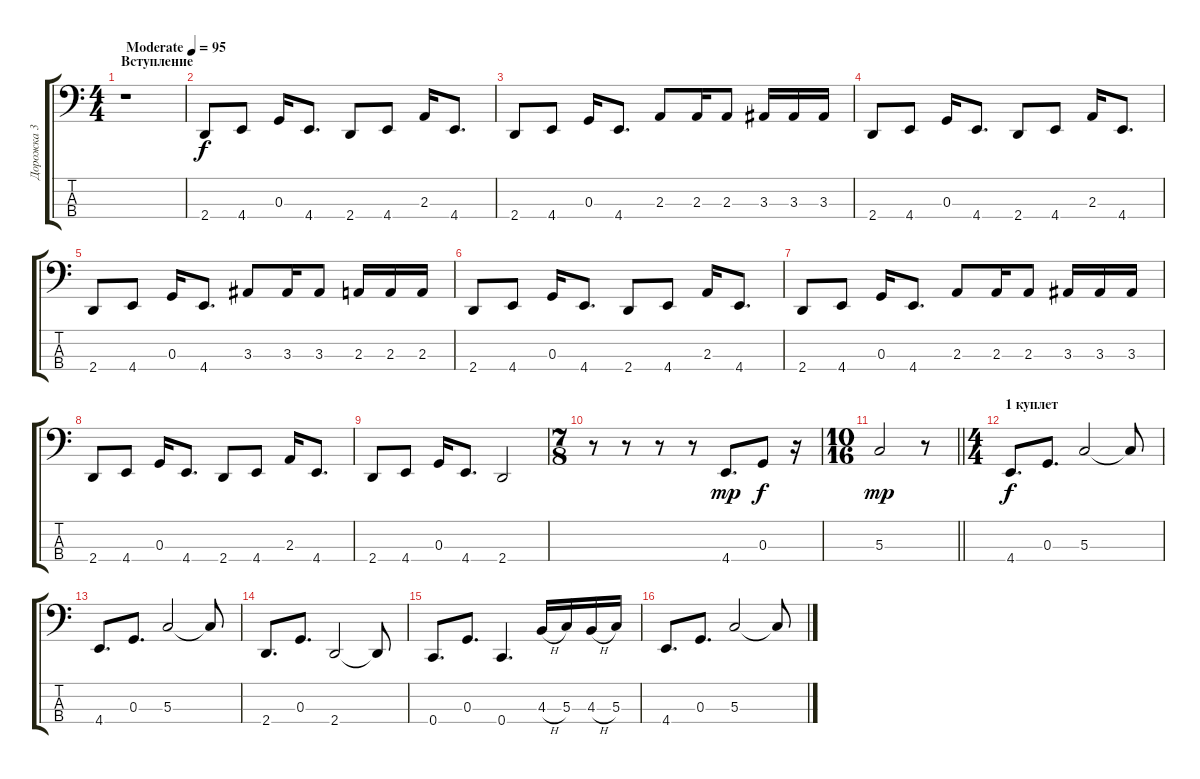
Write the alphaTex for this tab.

\track ("Дорожка 3" "Дорожка 3") {instrument electricbassfinger}
\staff {score tabs}
\tuning (F2 C2 G1 C1) {hide}
\ts (4 4)
\section ("" "Вступление")
\tempo (95 "Moderate")
\clef f4
\ks c
r.1{dy f instrument electricbassfinger} |
2.4.8 4.4.8 0.3.16 4.4.8{d} 2.4.8 4.4.8 2.3.16 4.4.8{d} |
2.4.8 4.4.8 0.3.16 4.4.8{d} 2.3.8 2.3.16 2.3.8 3.3.16 3.3.16 3.3.16 |
2.4.8 4.4.8 0.3.16 4.4.8{d} 2.4.8 4.4.8 2.3.16 4.4.8{d} |
2.4.8 4.4.8 0.3.16 4.4.8{d} 3.3.8 3.3.16 3.3.8 2.3.16 2.3.16 2.3.16 |
2.4.8 4.4.8 0.3.16 4.4.8{d} 2.4.8 4.4.8 2.3.16 4.4.8{d} |
2.4.8 4.4.8 0.3.16 4.4.8{d} 2.3.8 2.3.16 2.3.8 3.3.16 3.3.16 3.3.16 |
2.4.8 4.4.8 0.3.16 4.4.8{d} 2.4.8 4.4.8 2.3.16 4.4.8{d} |
2.4.8 4.4.8 0.3.16 4.4.8{d} 2.4.2 |
\ts (7 8)
r.8 r.8 r.8 r.8 4.4.8{d dy mp} 0.3.8{dy f} r.16 |
\ts (10 16)
\barLineRight lightlight
5.3.2{dy mp} r.8 |
\ts (4 4)
\section ("" "1 куплет")
4.4.8{d dy f} 0.3.8{d} 5.3.2 5.3{t}.8 |
4.4.8{d} 0.3.8{d} 5.3.2 5.3{t}.8 |
2.4.8{d} 0.3.8{d} 2.4.2 2.4{t}.8 |
0.4.8{d} 0.3.8{d} 0.4.4{d} 4.3{h}.16 5.3.16 4.3{h}.16 5.3.16 |
4.4.8{d} 0.3.8{d} 5.3.2 5.3{t}.8
